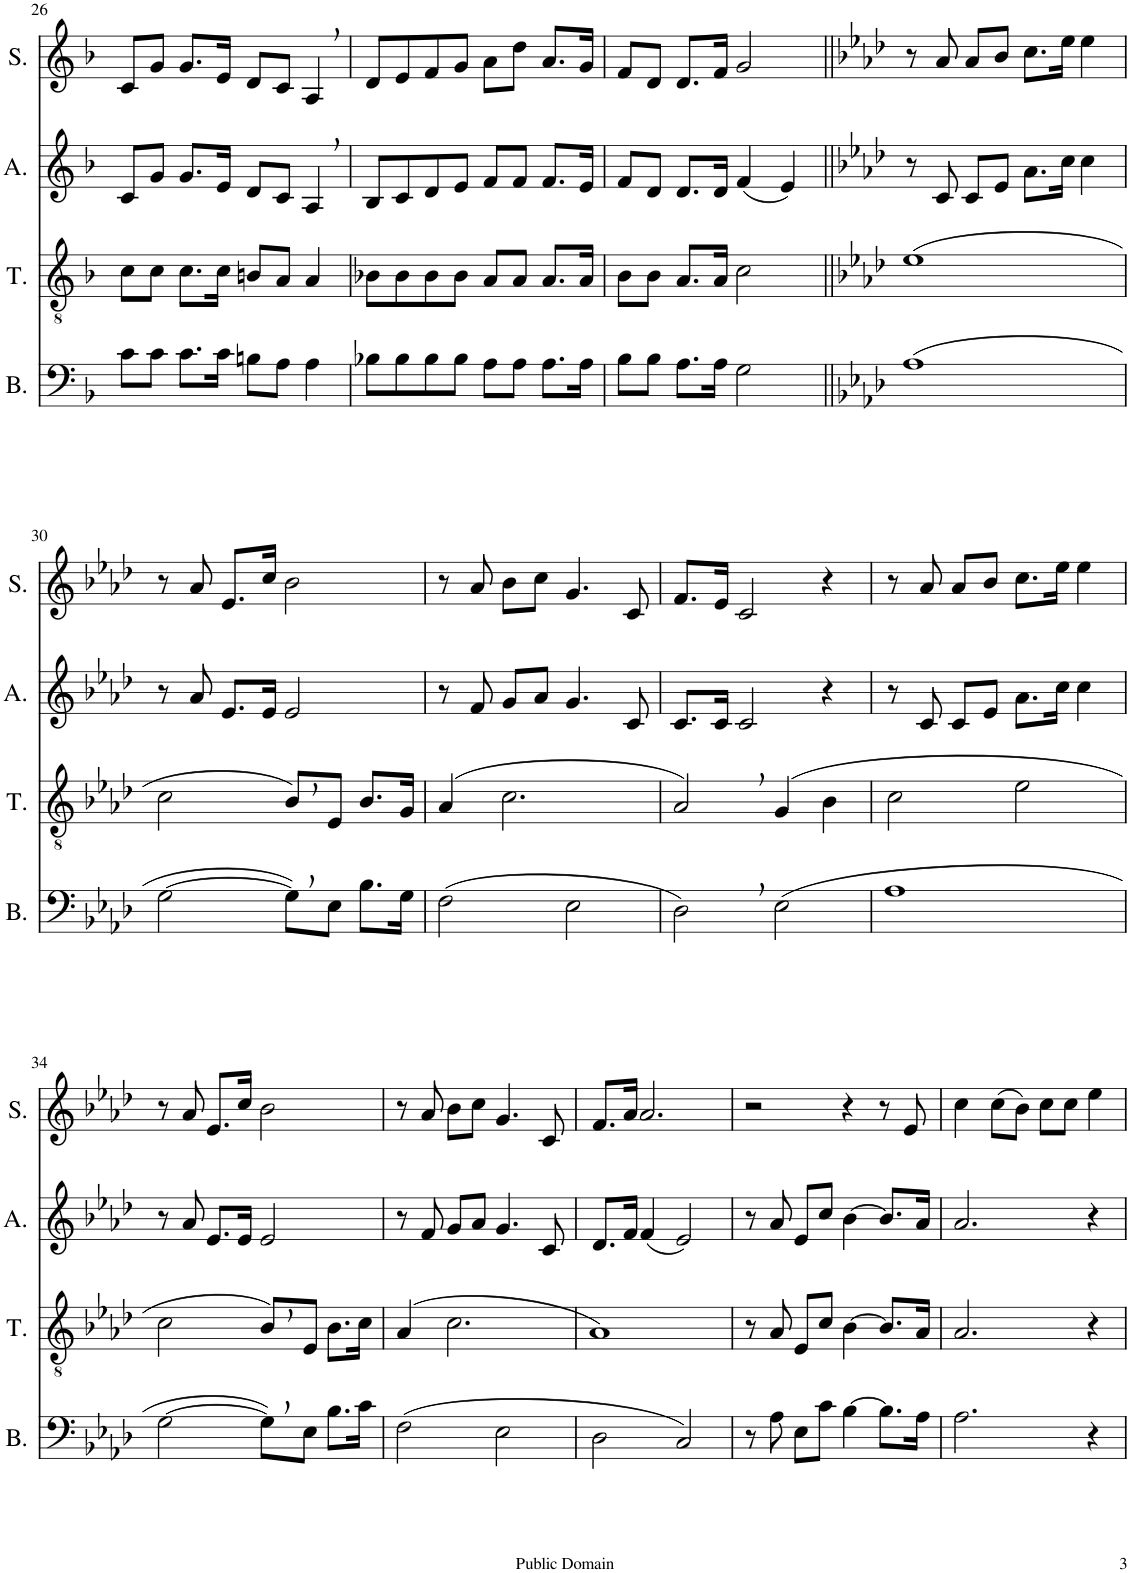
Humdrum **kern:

**kern	**kern	**kern	**kern
*part4	*part3	*part2	*part1
*staff4	*staff3	*staff2	*staff1
*I"Bass	*I"Tenor	*I"Alto	*I"Soprano
*I'B.	*I'T.	*I'A.	*I'S.
!!LO:PB:g=z
*clefF4	*clefGv2	*clefG2	*clefG2
*k[b-]	*k[b-]	*k[b-]	*k[b-]
*M4/4	*M4/4	*M4/4	*M4/4
*met(c)	*met(c)	*met(c)	*met(c)
=26	=26	=26	=26
8c\L	8c\L	8c/L	8c/L
8c\J	8c\J	8g/J	8g/J
8.c\L	8.c\L	8.g/L	8.g/L
16c\Jk	16c\Jk	16e/Jk	16e/Jk
8Bn\L	8Bn/L	8d/L	8d/L
8A\J	8A/J	8c/J	8c/J
4A\	4A/	4A,/	4A,/
=27	=27	=27	=27
8B-X\L	8B-X\L	8B-/L	8d/L
8B-\	8B-\	8c/	8e/
8B-\	8B-\	8d/	8f/
8B-\J	8B-\J	8e/J	8g/J
8A\L	8A/L	8f/L	8a\L
8A\J	8A/J	8f/J	8dd\J
8.A\L	8.A/L	8.f/L	8.a/L
16A\Jk	16A/Jk	16e/Jk	16g/Jk
=28	=28	=28	=28
8B-\L	8B-\L	8f/L	8f/L
8B-\J	8B-\J	8d/J	8d/J
8.A\L	8.A/L	8.d/L	8.d/L
16A\Jk	16A/Jk	16d/Jk	16f/Jk
2G\	2c\	(4f/	2g/
.	.	4e/)	.
=29||	=29||	=29||	=29||
*k[b-e-a-d-]	*k[b-e-a-d-]	*k[b-e-a-d-]	*k[b-e-a-d-]
(1A-	(1e-	8r	8r
.	.	8c/	8a-/
.	.	8c/L	8a-/L
.	.	8e-/J	8b-/J
.	.	8.a-\L	8.cc\L
.	.	16cc\Jk	16ee-\Jk
.	.	4cc\	4ee-\
!!LO:LB:g=z
=30	=30	=30	=30
[2G\	2c\	8r	8r
.	.	8a-/	8a-/
.	.	8.e-/L	8.e-/L
.	.	16e-/Jk	16cc/Jk
8G,\L])	8B-,/L)	2e-/	2b-\
8E-\J	8E-/J	.	.
8.B-\L	8.B-/L	.	.
16G\Jk	16G/Jk	.	.
=31	=31	=31	=31
(2F\	(4A-/	8r	8r
.	.	8f/	8a-/
.	2.c\	8g/L	8b-\L
.	.	8a-/J	8cc\J
2E-\	.	4.g/	4.g/
.	.	8c/	8c/
=32	=32	=32	=32
2D-,\)	2A-,/)	8.c/L	8.f/L
.	.	16c/Jk	16e-/Jk
.	.	2c/	2c/
(2E-\	(4G/	.	.
.	4B-\	4r	4r
=33	=33	=33	=33
1A-	2c\	8r	8r
.	.	8c/	8a-/
.	.	8c/L	8a-/L
.	.	8e-/J	8b-/J
.	2e-\	8.a-\L	8.cc\L
.	.	16cc\Jk	16ee-\Jk
.	.	4cc\	4ee-\
!!LO:LB:g=z
=34	=34	=34	=34
[2G\	2c\	8r	8r
.	.	8a-/	8a-/
.	.	8.e-/L	8.e-/L
.	.	16e-/Jk	16cc/Jk
8G,\L])	8B-,/L)	2e-/	2b-\
8E-\J	8E-/J	.	.
8.B-\L	8.B-\L	.	.
16c\Jk	16c\Jk	.	.
=35	=35	=35	=35
(2F\	(4A-/	8r	8r
.	.	8f/	8a-/
.	2.c\	8g/L	8b-\L
.	.	8a-/J	8cc\J
2E-\	.	4.g/	4.g/
.	.	8c/	8c/
=36	=36	=36	=36
2D-\	1A-)	8.d-/L	8.f/L
.	.	16f/Jk	16a-/Jk
.	.	(4f/	2.a-/
2C/)	.	2e-/)	.
=37	=37	=37	=37
8r	8r	8r	2r
8A-\	8A-/	8a-/	.
8E-\L	8E-/L	8e-/L	.
8c\J	8c/J	8cc/J	.
[4B-\	[4B-\	[4b-\	4r
8.B-\L]	8.B-/L]	8.b-/L]	8r
.	.	.	8e-/
16A-\Jk	16A-/Jk	16a-/Jk	.
=38	=38	=38	=38
2.A-\	2.A-/	2.a-/	4cc\
.	.	.	(8cc\L
.	.	.	8b-\J)
.	.	.	8cc\L
.	.	.	8cc\J
4r	4r	4r	4ee-\
=	=	=	=
*-	*-	*-	*-
